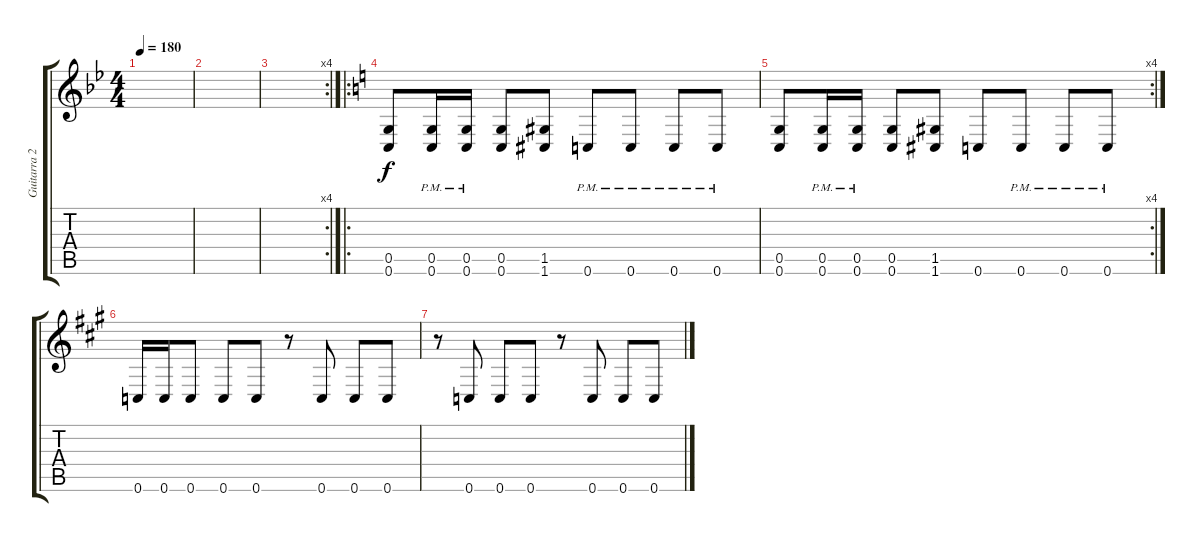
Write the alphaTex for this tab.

\track ("Guitarra 2" "Guitarra 2") {instrument distortionguitar}
\staff {score tabs}
\tuning (D4 A3 F3 C3 G2 C2) {hide}
\ts (4 4)
\tempo 180
\clef g2
\ks bb
|
|
\rc 4
|
\ro
\ks c
(0.5 0.6).8 (0.5{pm} 0.6{pm}).16 (0.5{pm} 0.6{pm}).16 (0.5 0.6).8 (1.5 1.6).8 0.6{pm}.8 0.6{pm}.8 0.6{pm}.8 0.6{pm}.8 |
\rc 4
(0.5 0.6).8 (0.5{pm} 0.6{pm}).16 (0.5{pm} 0.6{pm}).16 (0.5 0.6).8 (1.5 1.6).8 0.6.8 0.6{pm}.8 0.6{pm}.8 0.6{pm}.8 |
\ks f#minor
0.6.16 0.6.16 0.6.8 0.6.8 0.6.8 r.8 0.6.8 0.6.8 0.6.8 |
r.8 0.6.8 0.6.8 0.6.8 r.8 0.6.8 0.6.8 0.6.8
